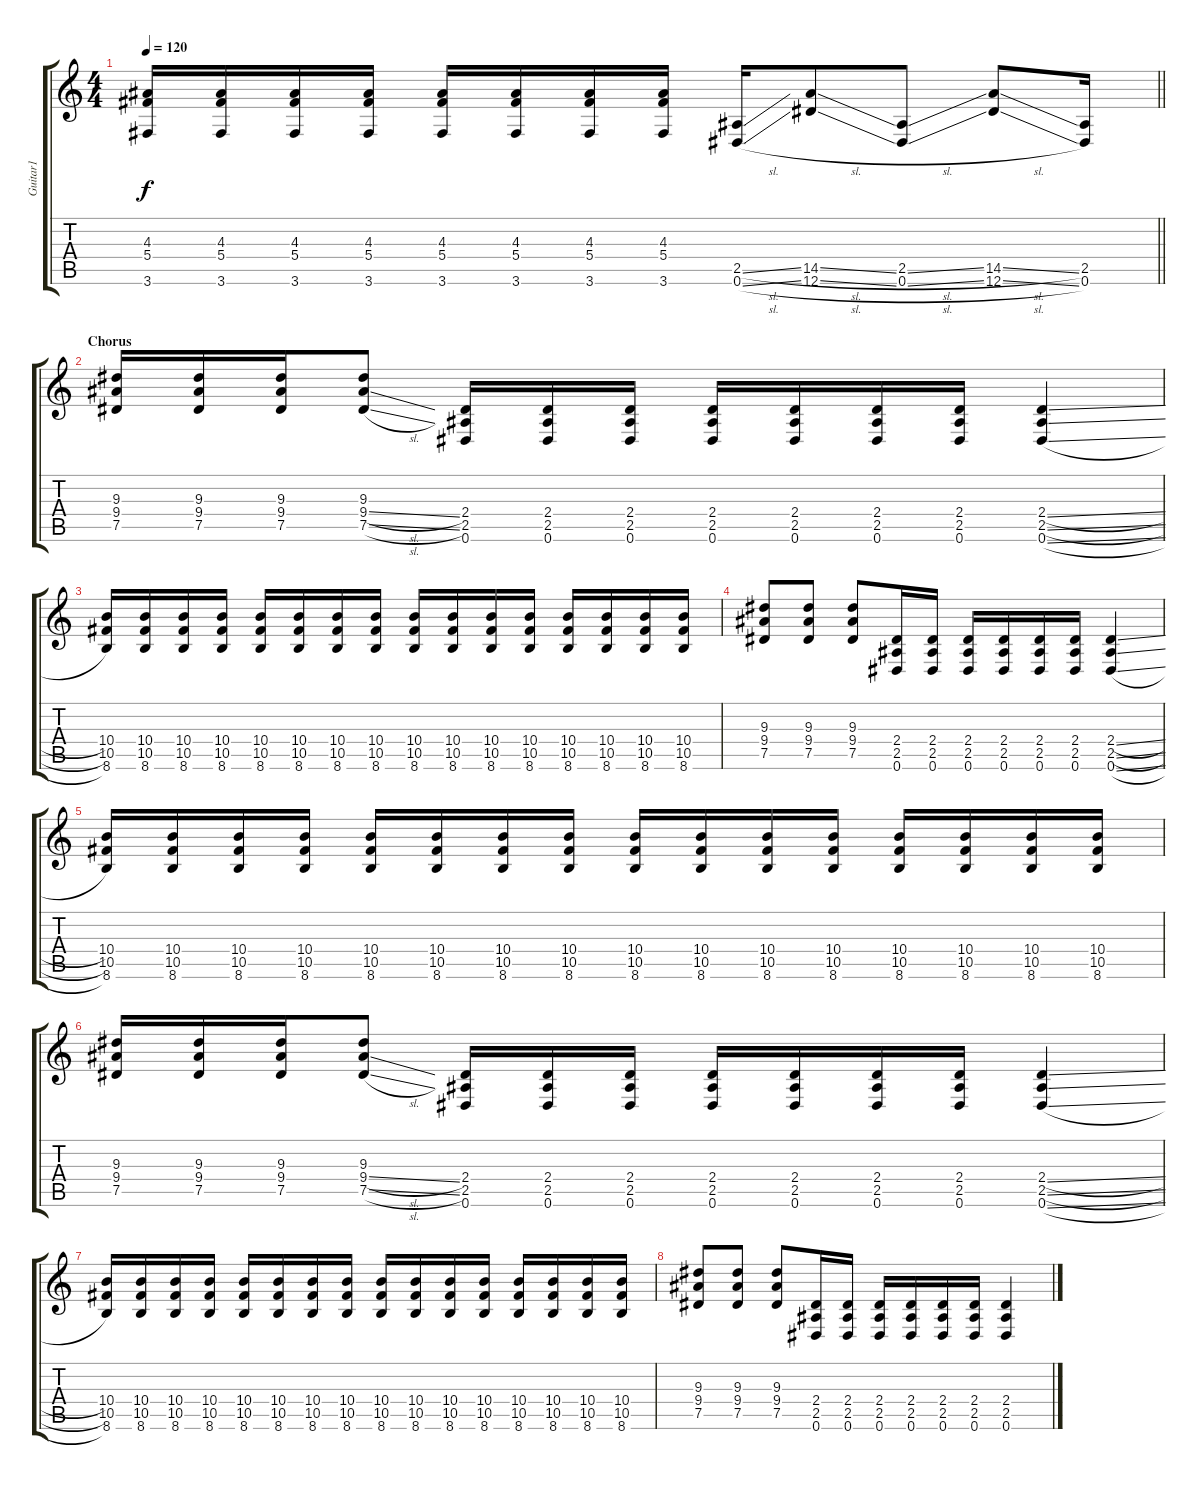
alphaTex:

\track ("Guitar1" "Guitar1") {instrument overdrivenguitar}
\staff {score tabs}
\tuning (Eb4 Bb3 Gb3 Db3 Ab2 Eb2) {hide}
\ts (4 4)
\tempo 120
\clef g2
\barLineRight lightlight
\ks c
(4.3 5.4 3.6).16{dy f} (4.3 5.4 3.6).16 (4.3 5.4 3.6).16 (4.3 5.4 3.6).16 (4.3 5.4 3.6).16 (4.3 5.4 3.6).16 (4.3 5.4 3.6).16 (4.3 5.4 3.6).16 (2.5{sl} 0.6{sl}).16 (14.5{sl} 12.6{sl}).8 (2.5{sl} 0.6{sl}).8 (14.5{sl} 12.6{sl}).8 (2.5 0.6).16 |
\section ("" "Chorus")
(9.3 9.4 7.5).16 (9.3 9.4 7.5).16 (9.3 9.4 7.5).16 (9.3 9.4{sl} 7.5{sl}).8 (2.4 2.5 0.6).16 (2.4 2.5 0.6).16 (2.4 2.5 0.6).16 (2.4 2.5 0.6).16 (2.4 2.5 0.6).16 (2.4 2.5 0.6).16 (2.4 2.5 0.6).16 (2.4{sl} 2.5{sl} 0.6{sl}).4 |
(10.4 10.5 8.6).16 (10.4 10.5 8.6).16 (10.4 10.5 8.6).16 (10.4 10.5 8.6).16 (10.4 10.5 8.6).16 (10.4 10.5 8.6).16 (10.4 10.5 8.6).16 (10.4 10.5 8.6).16 (10.4 10.5 8.6).16 (10.4 10.5 8.6).16 (10.4 10.5 8.6).16 (10.4 10.5 8.6).16 (10.4 10.5 8.6).16 (10.4 10.5 8.6).16 (10.4 10.5 8.6).16 (10.4 10.5 8.6).16 |
(9.3 9.4 7.5).8 (9.3 9.4 7.5).8 (9.3 9.4 7.5).8 (2.4 2.5 0.6).16 (2.4 2.5 0.6).16 (2.4 2.5 0.6).16 (2.4 2.5 0.6).16 (2.4 2.5 0.6).16 (2.4 2.5 0.6).16 (2.4{sl} 2.5{sl} 0.6{sl}).4 |
(10.4 10.5 8.6).16 (10.4 10.5 8.6).16 (10.4 10.5 8.6).16 (10.4 10.5 8.6).16 (10.4 10.5 8.6).16 (10.4 10.5 8.6).16 (10.4 10.5 8.6).16 (10.4 10.5 8.6).16 (10.4 10.5 8.6).16 (10.4 10.5 8.6).16 (10.4 10.5 8.6).16 (10.4 10.5 8.6).16 (10.4 10.5 8.6).16 (10.4 10.5 8.6).16 (10.4 10.5 8.6).16 (10.4 10.5 8.6).16 |
(9.3 9.4 7.5).16 (9.3 9.4 7.5).16 (9.3 9.4 7.5).16 (9.3 9.4{sl} 7.5{sl}).8 (2.4 2.5 0.6).16 (2.4 2.5 0.6).16 (2.4 2.5 0.6).16 (2.4 2.5 0.6).16 (2.4 2.5 0.6).16 (2.4 2.5 0.6).16 (2.4 2.5 0.6).16 (2.4{sl} 2.5{sl} 0.6{sl}).4 |
(10.4 10.5 8.6).16 (10.4 10.5 8.6).16 (10.4 10.5 8.6).16 (10.4 10.5 8.6).16 (10.4 10.5 8.6).16 (10.4 10.5 8.6).16 (10.4 10.5 8.6).16 (10.4 10.5 8.6).16 (10.4 10.5 8.6).16 (10.4 10.5 8.6).16 (10.4 10.5 8.6).16 (10.4 10.5 8.6).16 (10.4 10.5 8.6).16 (10.4 10.5 8.6).16 (10.4 10.5 8.6).16 (10.4 10.5 8.6).16 |
(9.3 9.4 7.5).8 (9.3 9.4 7.5).8 (9.3 9.4 7.5).8 (2.4 2.5 0.6).16 (2.4 2.5 0.6).16 (2.4 2.5 0.6).16 (2.4 2.5 0.6).16 (2.4 2.5 0.6).16 (2.4 2.5 0.6).16 (2.4{sl} 2.5{sl} 0.6{sl}).4
